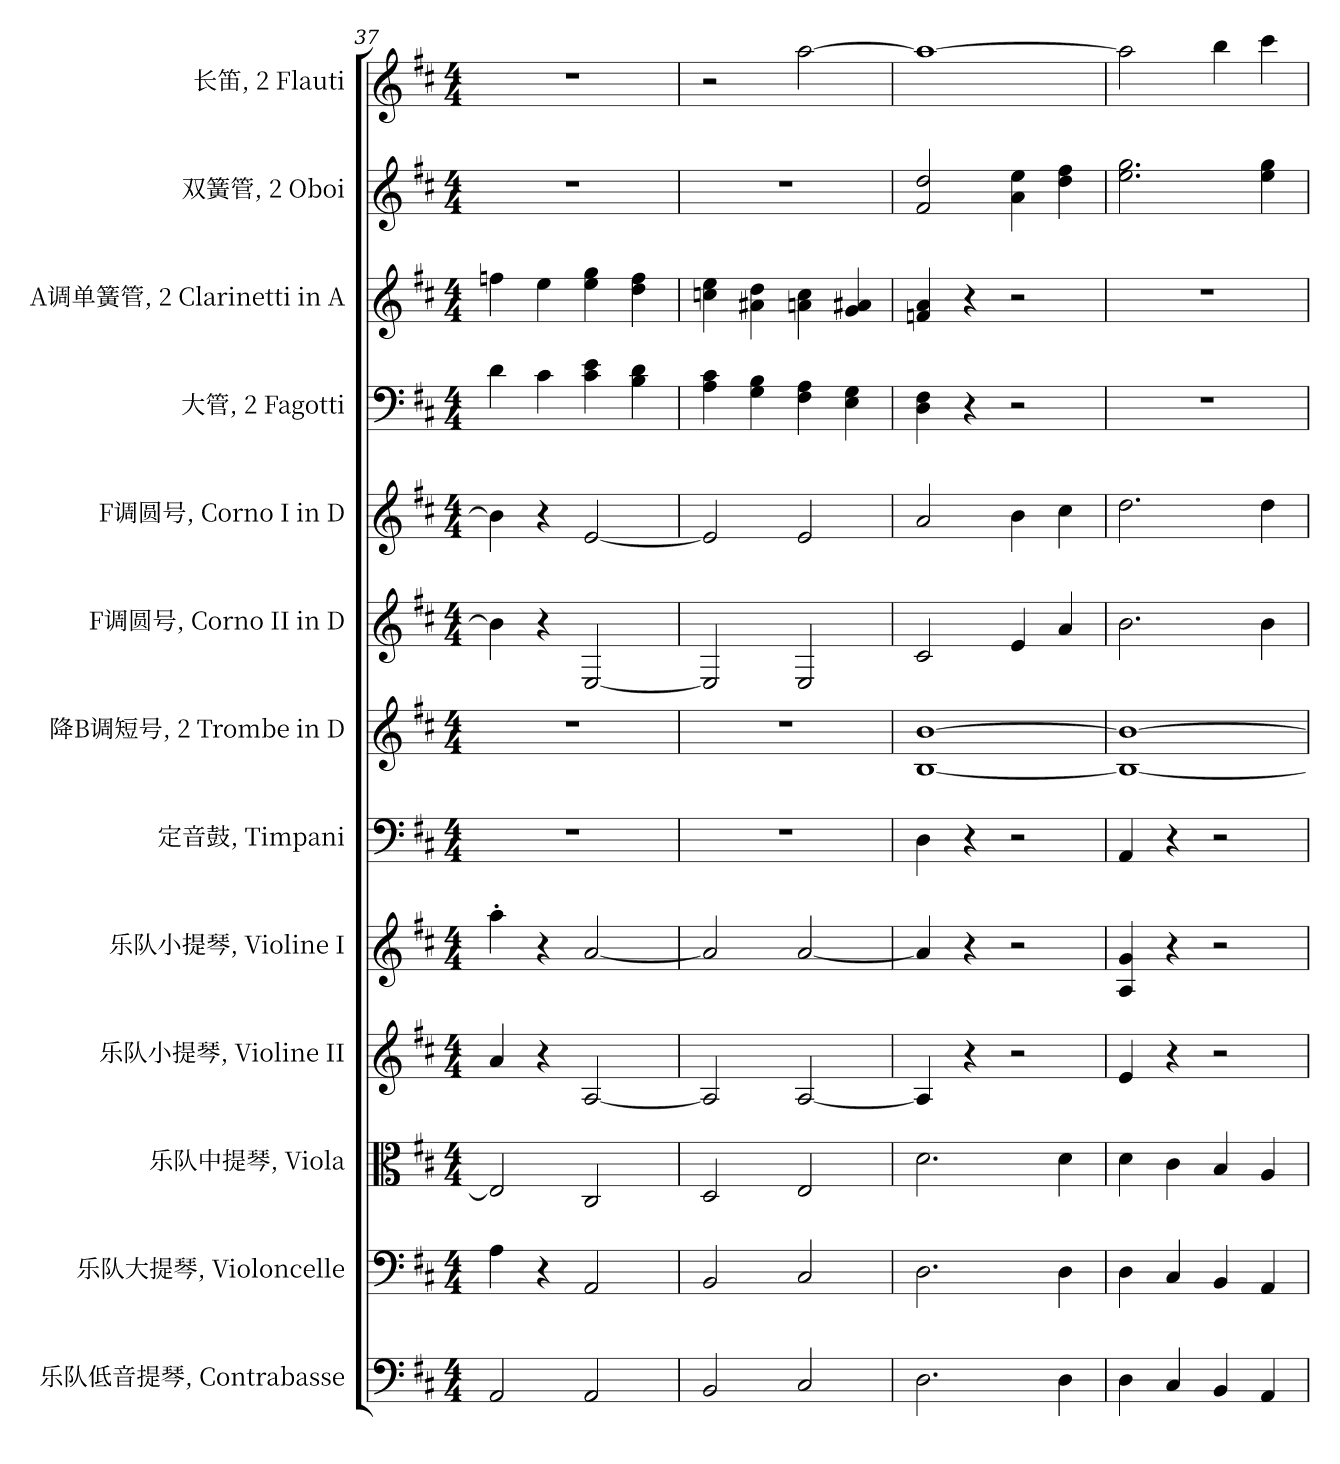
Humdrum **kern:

**kern	**kern	**kern	**kern	**kern	**kern	**kern	**kern	**kern	**kern	**kern	**kern	**kern
*part13	*part12	*part11	*part10	*part9	*part8	*part7	*part6	*part5	*part4	*part3	*part2	*part1
*staff13	*staff12	*staff11	*staff10	*staff9	*staff8	*staff7	*staff6	*staff5	*staff4	*staff3	*staff2	*staff1
*I"乐队低音提琴, Contrabasse	*I"乐队大提琴, Violoncelle	*I"乐队中提琴, Viola	*I"乐队小提琴, Violine II	*I"乐队小提琴, Violine I	*I"定音鼓, Timpani	*I"降B调短号, 2 Trombe in D	*I"F调圆号, Corno II in D	*I"F调圆号, Corno I in D	*I"大管, 2 Fagotti	*I"A调单簧管, 2 Clarinetti in A	*I"双簧管, 2 Oboi	*I"长笛, 2 Flauti
*I'Cbs.	*	*	*	*	*I'Timp.	*	*	*	*	*I'A Cl.	*I'Ob.	*I'Fl.
!!LO:PB:g=z
*clefF4	*clefF4	*clefC3	*clefG2	*clefG2	*clefF4	*clefG2	*clefG2	*clefG2	*clefF4	*clefG2	*clefG2	*clefG2
*ITrd7c12	*	*	*	*	*	*ITrd1c2	*ITrd4c7	*ITrd4c7	*	*ITrd2c3	*	*
*k[f#c#]	*k[f#c#]	*k[f#c#]	*k[f#c#]	*k[f#c#]	*k[f#c#]	*k[]	*k[f#]	*k[f#]	*k[f#c#]	*k[f#c#g#d#a#]	*k[f#c#]	*k[f#c#]
*M4/4	*M4/4	*M4/4	*M4/4	*M4/4	*M4/4	*M4/4	*M4/4	*M4/4	*M4/4	*M4/4	*M4/4	*M4/4
*MM269	*MM269	*MM269	*MM269	*MM269	*MM269	*MM269	*MM269	*MM269	*MM269	*MM269	*MM269	*MM269
=37	=37	=37	=37	=37	=37	=37	=37	=37	=37	=37	=37	=37
2AAA/	4A\	2E/]	4a/	4aa'\	1r	1r	4e\]	4e\]	4d\	4ddn\	1r	1r
.	4r	.	4r	4r	.	.	4r	4r	4c#\	4cc#\	.	.
2AAA/	2AA/	2C#/	[2A/	[2a/	.	.	[2AA/	[2A/	4c#\ 4e\	4cc#\ 4ee\	.	.
.	.	.	.	.	.	.	.	.	4B\ 4d\	4b\ 4dd\	.	.
=38	=38	=38	=38	=38	=38	=38	=38	=38	=38	=38	=38	=38
*	*	*	*	*	*	*	*	*	*	*	*	*MM263
2BBB/	2BB/	2D/	2A/]	2a/]	1r	1r	2AA/]	2A/]	4A\ 4c#\	4an\ 4cc#\	1r	2r
.	.	.	.	.	.	.	.	.	4G\ 4B\	4f##X\ 4b\	.	.
*	*	*	*	*	*	*	*	*	*	*	*	*MM288
2CC#/	2C#/	2E/	[2A/	[2a/	.	.	2AA/	2A/	4F#\ 4A\	4f#X\ 4a\	.	[2aa\
.	.	.	.	.	.	.	.	.	4E\ 4G\	4e/ 4f##X/	.	.
=39	=39	=39	=39	=39	=39	=39	=39	=39	=39	=39	=39	=39
*	*	*	*	*	*	*	*	*	*	*	*	*MM269
2.DD\	2.D\	2.d\	4A/]	4a/]	4D\	[1A [1a	2F#/	2d/	4D\ 4F#\	4dn/ 4f#/	2f#/ 2dd/	1aa_
.	.	.	4r	4r	4r	.	.	.	4r	4r	.	.
.	.	.	2r	2r	2r	.	4A/	4e\	2r	2r	4a\ 4ee\	.
4DD\	4D\	4d\	.	.	.	.	4d/	4f#\	.	.	4dd\ 4ff#\	.
=40	=40	=40	=40	=40	=40	=40	=40	=40	=40	=40	=40	=40
*	*	*	*	*	*	*	*	*	*	*	*	*MM269
4DD\	4D\	4d\	4e/	4A/ 4g/	4AA/	1A_ 1a_	2.e\	2.g\	1r	1r	2.ee\ 2.gg\	2aa\]
4CC#/	4C#/	4c#\	4r	4r	4r	.	.	.	.	.	.	.
*	*	*	*	*	*	*	*	*	*	*	*	*MM289
4BBB/	4BB/	4B/	2r	2r	2r	.	.	.	.	.	.	4bb\
4AAA/	4AA/	4A/	.	.	.	.	4e\	4g\	.	.	4ee\ 4gg\	4ccc#\
=	=	=	=	=	=	=	=	=	=	=	=	=
*-	*-	*-	*-	*-	*-	*-	*-	*-	*-	*-	*-	*-
